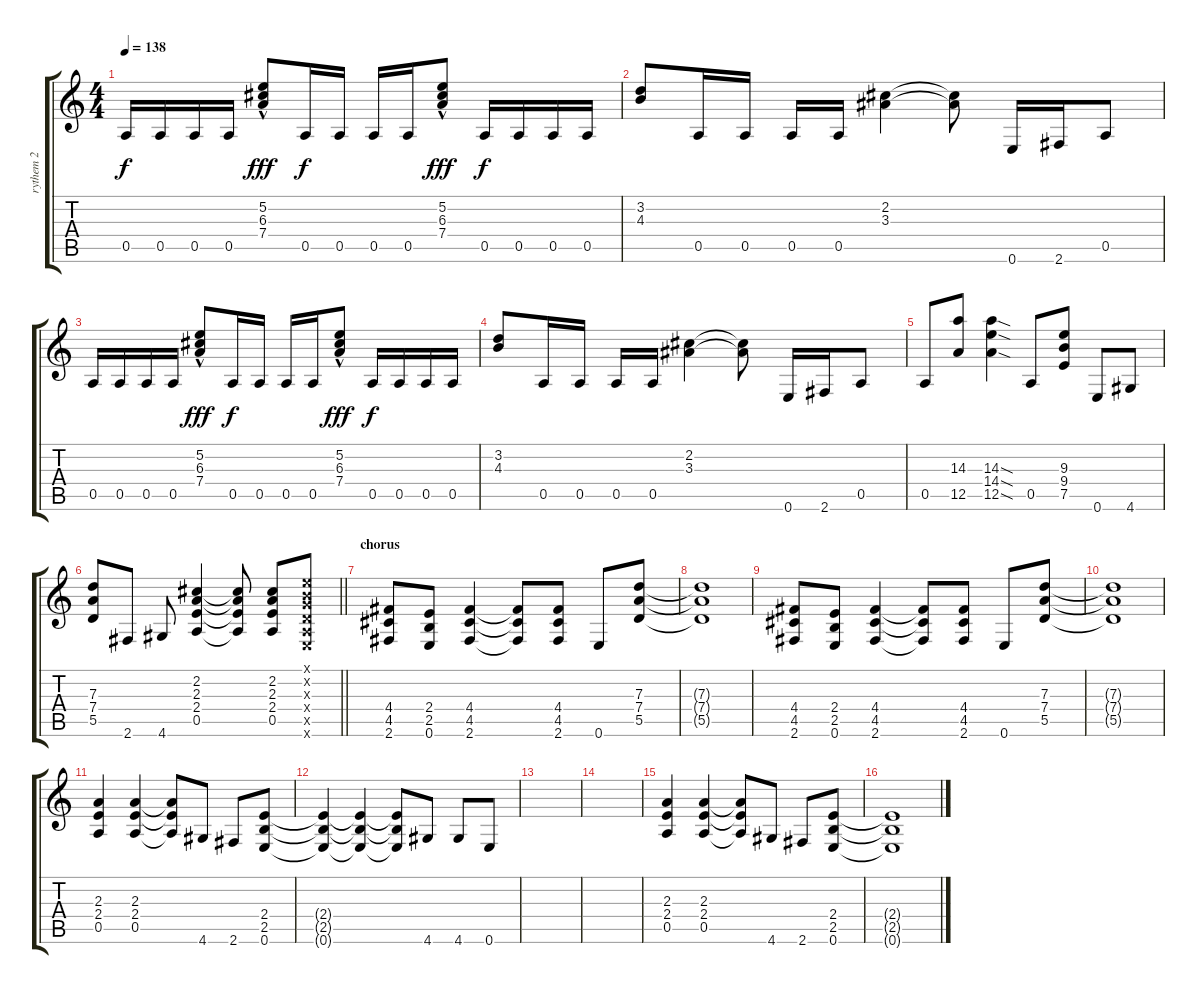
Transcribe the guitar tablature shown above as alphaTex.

\track ("rythem 2" "rythem 2") {instrument distortionguitar}
\staff {score tabs}
\tuning (E4 B3 G3 D3 A2 E2) {hide}
\ts (4 4)
\tempo 138
\clef g2
\ks c
0.5.16{dy f} 0.5.16 0.5.16 0.5.16 (5.2 6.3{hac} 7.4{hac}).8{dy fff} 0.5.16{dy f} 0.5.16 0.5.16 0.5.16 (5.2{hac} 6.3{hac} 7.4).8{dy fff} 0.5.16{dy f} 0.5.16 0.5.16 0.5.16 |
(3.2 4.3).8 0.5.16 0.5.16 0.5.16 0.5.16 (2.2 3.3).4 (2.2{t} 3.3{t}).8 0.6.16 2.6.16 0.5.8 |
0.5.16 0.5.16 0.5.16 0.5.16 (5.2 6.3{hac} 7.4{hac}).8{dy fff} 0.5.16{dy f} 0.5.16 0.5.16 0.5.16 (5.2{hac} 6.3{hac} 7.4).8{dy fff} 0.5.16{dy f} 0.5.16 0.5.16 0.5.16 |
(3.2 4.3).8 0.5.16 0.5.16 0.5.16 0.5.16 (2.2 3.3).4 (2.2{t} 3.3{t}).8 0.6.16 2.6.16 0.5.8 |
0.5.8 (14.3 12.5).8 (14.3{sod} 14.4{sod} 12.5{sod}).4 0.5.8 (9.3 9.4 7.5).8 0.6.8 4.6.8 |
\barLineRight lightlight
(7.3 7.4 5.5).8 2.6.8 4.6.8 (2.2 2.3 2.4 0.5).4 (2.2{t} 2.3{t} 2.4{t} 0.5{t}).8 (2.2 2.3 2.4 0.5).8 (0.1{x} 0.2{x} 0.3{x} 0.4{x} 0.5{x} 0.6{x}).8 |
\section ("" "chorus")
(4.4 4.5 2.6).8 (2.4 2.5 0.6).8 (4.4 4.5 2.6).4 (4.4{t} 4.5{t} 2.6{t}).8 (4.4 4.5 2.6).8 0.6.8 (7.3 7.4 5.5).8 |
(7.3{t} 7.4{t} 5.5{t}).1 |
(4.4 4.5 2.6).8 (2.4 2.5 0.6).8 (4.4 4.5 2.6).4 (4.4{t} 4.5{t} 2.6{t}).8 (4.4 4.5 2.6).8 0.6.8 (7.3 7.4 5.5).8 |
(7.3{t} 7.4{t} 5.5{t}).1 |
(2.3 2.4 0.5).4 (2.3 2.4 0.5).4 (2.3{t} 2.4{t} 0.5{t}).8 4.6.8 2.6.8 (2.4 2.5 0.6).8 |
(2.4{t} 2.5{t} 0.6{t}).4 (2.4{t} 2.5{t} 0.6{t}).4 (2.4{t} 2.5{t} 0.6{t}).8 4.6.8 4.6.8 0.6.8 |
|
|
(2.3 2.4 0.5).4 (2.3 2.4 0.5).4 (2.3{t} 2.4{t} 0.5{t}).8 4.6.8 2.6.8 (2.4 2.5 0.6).8 |
(2.4{t} 2.5{t} 0.6{t}).1
